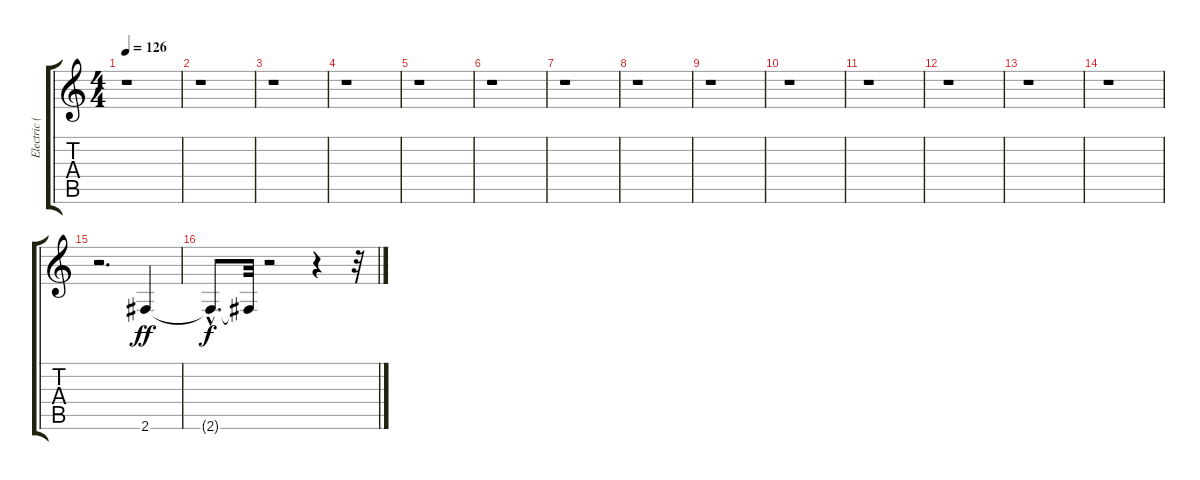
\track ("Electric (Overdriven) Guitar" "Electric (") {instrument overdrivenguitar}
\staff {score tabs}
\tuning (E4 B3 G3 D3 A2 E2) {hide}
\ts (4 4)
\tempo 126
\clef g2
\ks c
r.1{dy f} |
r.1 |
r.1 |
r.1 |
r.1 |
r.1 |
r.1 |
r.1 |
r.1 |
r.1 |
r.1 |
r.1 |
r.1 |
r.1 |
r.2{d} 2.6.4{dy ff} |
2.6{hac t}.8{d dy f} 2.6{t}.32 r.2 r.4 r.32
